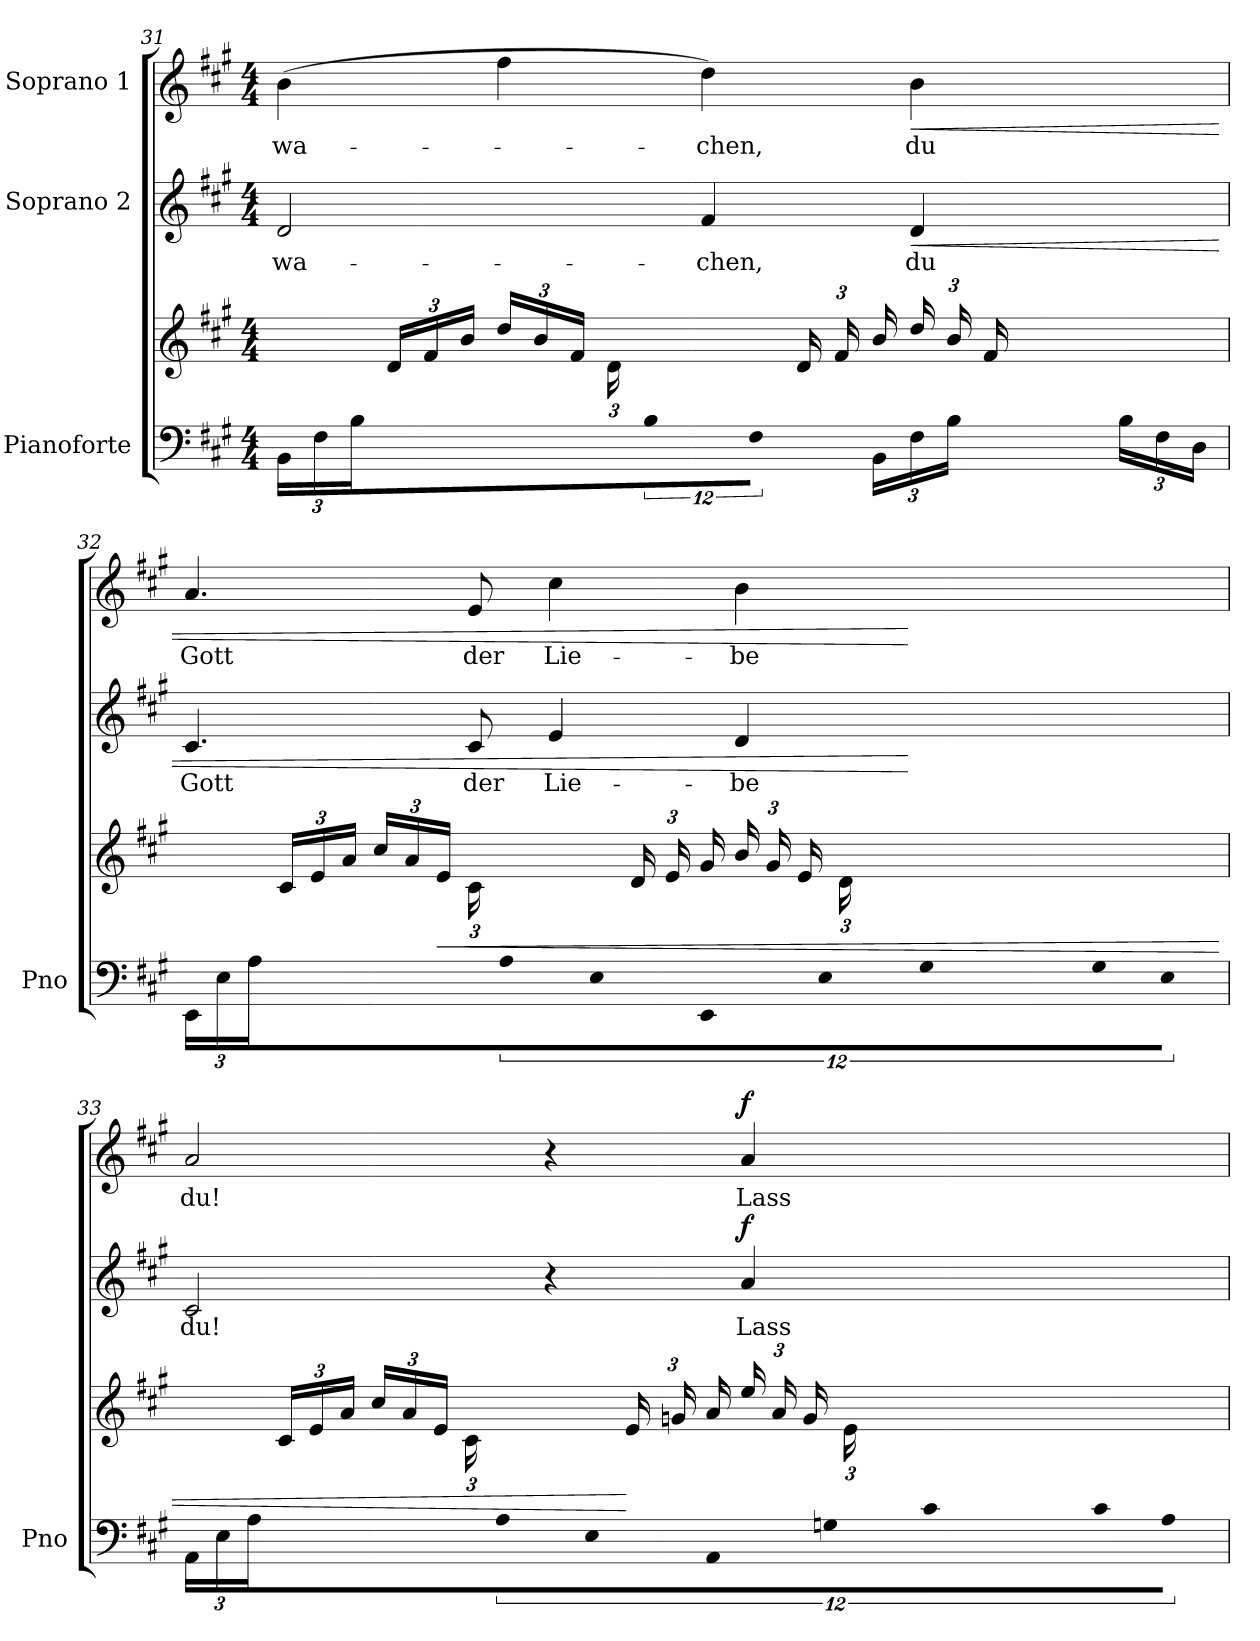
**kern	**kern	**dynam	**kern	**text	**dynam	**kern	**text	**dynam
*part3	*part3	*part3	*part2	*part2	*part2	*part1	*part1	*part1
*staff4	*staff3	*staff3/4	*staff2	*staff2	*staff2	*staff1	*staff1	*staff1
*I"Pianoforte	*	*	*I"Soprano 2	*	*	*I"Soprano 1	*	*
*I'Pno	*	*	*	*	*	*	*	*
*clefF4	*clefG2	*	*clefG2	*	*	*clefG2	*	*
*k[f#c#g#]	*k[f#c#g#]	*	*k[f#c#g#]	*	*	*k[f#c#g#]	*	*
*M4/4	*M4/4	*	*M4/4	*	*	*M4/4	*	*
=31	=31	=31	=31	=31	=31	=31	=31	=31
*^	*	*	*	*	*	*	*	*
24BB\LL	1ryy	8ryy	.	2d/	-wa-	.	(4b\	-wa-	.
24F#\	.	.	.	.	.	.	.	.	.
24B\JJ	.	.	.	.	.	.	.	.	.
24%7ryy	.	24d/LL	.	.	.	.	.	.	.
.	.	24f#/	.	.	.	.	.	.	.
.	.	24b/JJ	.	.	.	.	.	.	.
.	.	24dd/LL	.	.	.	.	4ff#\	.	.
.	.	24b/	.	.	.	.	.	.	.
.	.	24f#/JJ	.	.	.	.	.	.	.
*	*	*Xbrackettup	*	*	*	*	*	*	*
.	.	24d\LL	.	.	.	.	.	.	.
24B/	.	24%5ryy	.	.	.	.	.	.	.
24F#/JJ	.	.	.	.	.	.	.	.	.
24BB\LL	.	.	.	4f#/	-chen,	.	4dd\)	-chen,	.
24F#\	.	.	.	.	.	.	.	.	.
24B\JJ	.	.	.	.	.	.	.	.	.
4ryy	.	24d/LL	.	.	.	.	.	.	.
.	.	24f#/	.	.	.	.	.	.	.
.	.	24b/JJ	.	.	.	.	.	.	.
*	*	*brackettup	*	*	*	*	*	*	*
!	!	!	!	!	!	!LO:HP:b	!	!	!LO:HP:b
.	.	24dd/LL	.	4d/	du	<	4b\	du	<
.	.	24b/	.	.	.	.	.	.	.
.	.	24f#/JJ	.	.	.	.	.	.	.
*Xbrackettup	*	*	*	*	*	*	*	*	*
24B\LL	.	8ryy	.	.	.	.	.	.	.
24F#\	.	.	.	.	.	.	.	.	.
24D\JJ	.	.	.	.	.	.	.	.	.
=32	=32	=32	=32	=32	=32	=32	=32	=32	=32
*brackettup	*	*	*	*	*	*	*	*	*
24EE\LL	1ryy	8ryy	.	4.c#/	Gott	.	4.a/	Gott	.
24E\	.	.	.	.	.	.	.	.	.
24A\JJ	.	.	.	.	.	.	.	.	.
24%7ryy	.	24c#/LL	.	.	.	.	.	.	.
.	.	24e/	.	.	.	.	.	.	.
.	.	24a/JJ	.	.	.	.	.	.	.
.	.	24cc#/LL	.	.	.	.	.	.	.
.	.	24a/	.	.	.	.	.	.	.
!	!	!	!LO:HP:b	!	!	!	!	!	!
.	.	24e/JJ	<	.	.	.	.	.	.
*	*	*Xbrackettup	*	*	*	*	*	*	*
.	.	24c#\LL	.	8c#/	der	.	8e/	der	.
24A/	.	24%5ryy	.	.	.	.	.	.	.
24E/JJ	.	.	.	.	.	.	.	.	.
24EE\LL	.	.	.	4e/	Lie-	.	4cc#\	Lie-	.
24E\	.	.	.	.	.	.	.	.	.
24G#\JJ	.	.	.	.	.	.	.	.	.
24%7ryy	.	24d/LL	.	.	.	.	.	.	.
.	.	24e/	.	.	.	.	.	.	.
.	.	24g#/JJ	.	.	.	.	.	.	.
*	*	*brackettup	*	*	*	*	*	*	*
.	.	24b/LL	.	4d/	-be	.	4b\	-be	.
.	.	24g#/	.	.	.	.	.	.	.
.	.	24e/JJ	.	.	.	.	.	.	.
*	*	*Xbrackettup	*	*	*	*	*	*	*
.	.	24d\LL	.	.	.	.	.	.	.
24G#/	.	12ryy	.	.	.	.	.	.	.
24E/JJ	.	.	.	.	.	.	.	.	.
*v	*v	*	*	*	*	*	*	*	*
.	.	.	.	.	[	.	.	[
=33	=33	=33	=33	=33	=33	=33	=33	=33
*^	*	*	*	*	*	*	*	*
24AA\LL	1ryy	8ryy	.	2c#/	du!	.	2a/	du!	.
24E\	.	.	.	.	.	.	.	.	.
24A\JJ	.	.	.	.	.	.	.	.	.
*	*	*brackettup	*	*	*	*	*	*	*
24%7ryy	.	24c#/LL	.	.	.	.	.	.	.
.	.	24e/	.	.	.	.	.	.	.
.	.	24a/JJ	.	.	.	.	.	.	.
.	.	24cc#/LL	.	.	.	.	.	.	.
.	.	24a/	.	.	.	.	.	.	.
.	.	24e/JJ	.	.	.	.	.	.	.
*	*	*Xbrackettup	*	*	*	*	*	*	*
.	.	24c#\LL	.	.	.	.	.	.	.
24A/	.	24%5ryy	.	.	.	.	.	.	.
24E/JJ	.	.	.	.	.	.	.	.	.
24AA\LL	.	.	.	4r	.	.	4r	.	.
24Gn\	.	.	.	.	.	.	.	.	.
24c#\JJ	.	.	.	.	.	.	.	.	.
*	*	*brackettup	*	*	*	*	*	*	*
24%7ryy	.	24e/LL	[	.	.	.	.	.	.
.	.	24gn/	.	.	.	.	.	.	.
.	.	24a/JJ	.	.	.	.	.	.	.
!	!	!	!	!	!	!LO:DY:a	!	!	!LO:DY:a
.	.	24ee/LL	.	4a/	Lass	f	4a/	Lass	f
.	.	24a/	.	.	.	.	.	.	.
.	.	24g/JJ	.	.	.	.	.	.	.
*	*	*Xbrackettup	*	*	*	*	*	*	*
.	.	24e\LL	.	.	.	.	.	.	.
24c#/	.	12ryy	.	.	.	.	.	.	.
24A/JJ	.	.	.	.	.	.	.	.	.
*v	*v	*	*	*	*	*	*	*	*
=	=	=	=	=	=	=	=	=
*-	*-	*-	*-	*-	*-	*-	*-	*-
